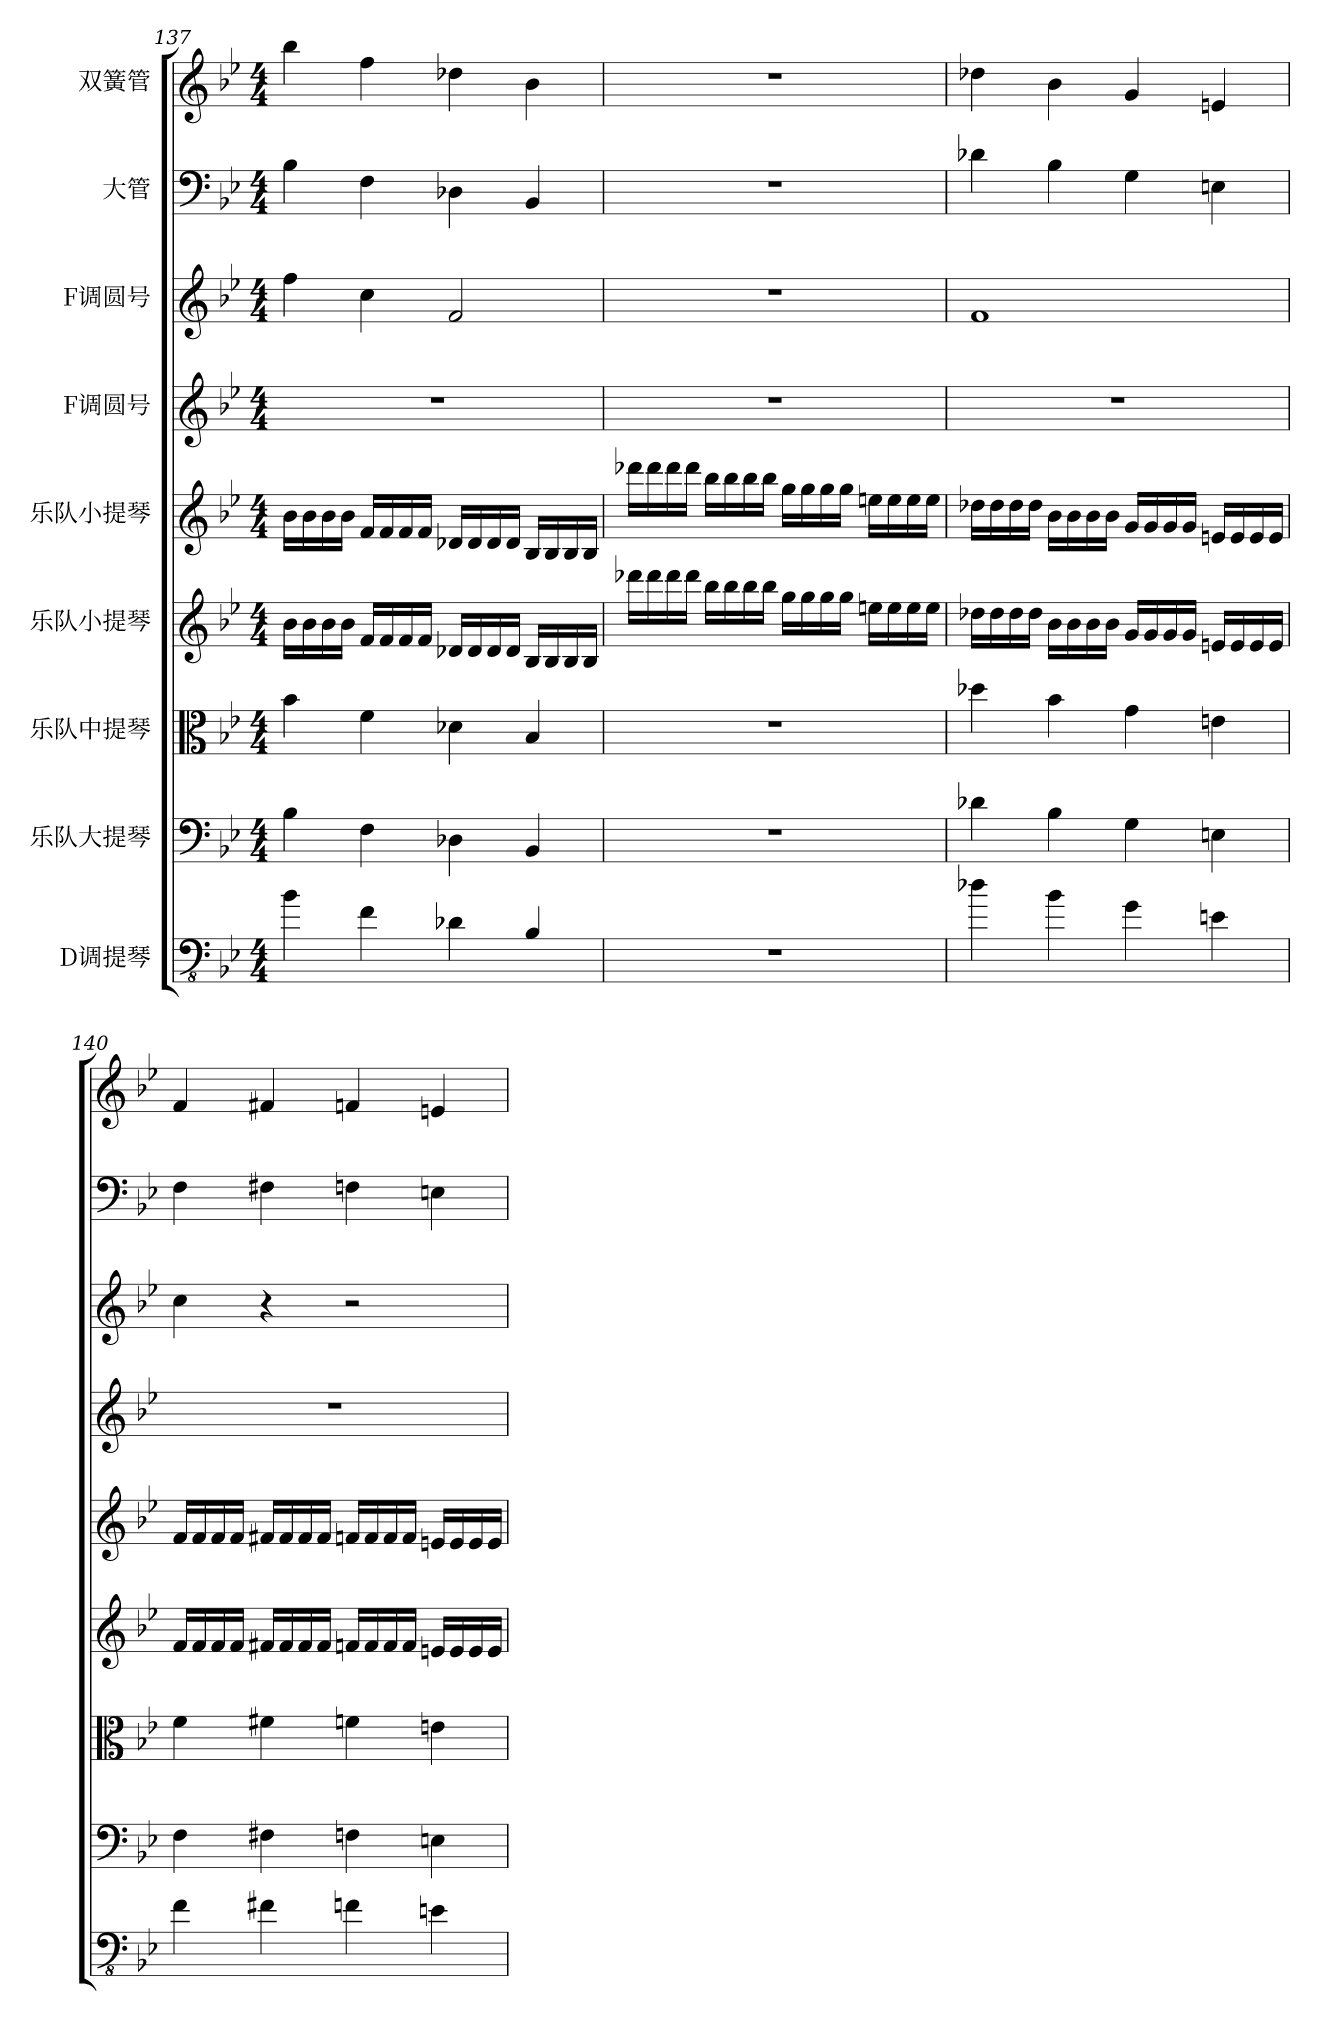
**kern	**kern	**kern	**kern	**kern	**kern	**kern	**kern	**kern
*part9	*part8	*part7	*part6	*part5	*part4	*part3	*part2	*part1
*staff9	*staff8	*staff7	*staff6	*staff5	*staff4	*staff3	*staff2	*staff1
*I"D调提琴	*I"乐队大提琴	*I"乐队中提琴	*I"乐队小提琴	*I"乐队小提琴	*I"F调圆号	*I"F调圆号	*I"大管	*I"双簧管
!!LO:PB:g=z
*clefFv4	*clefF4	*clefC3	*clefG2	*clefG2	*clefG2	*clefG2	*clefF4	*clefG2
*ITrd7c12	*	*	*	*	*ITrd4c7	*ITrd4c7	*	*
*k[b-e-]	*k[b-e-]	*k[b-e-]	*k[b-e-]	*k[b-e-]	*k[b-e-a-]	*k[b-e-a-]	*k[b-e-]	*k[b-e-]
*M4/4	*M4/4	*M4/4	*M4/4	*M4/4	*M4/4	*M4/4	*M4/4	*M4/4
=137	=137	=137	=137	=137	=137	=137	=137	=137
4BB-\	4B-\	4b-\	16b-\LL	16b-\LL	1r	4b-\	4B-\	4bb-\
.	.	.	16b-\	16b-\	.	.	.	.
.	.	.	16b-\	16b-\	.	.	.	.
.	.	.	16b-\JJ	16b-\JJ	.	.	.	.
4FF\	4F\	4f\	16f/LL	16f/LL	.	4f\	4F\	4ff\
.	.	.	16f/	16f/	.	.	.	.
.	.	.	16f/	16f/	.	.	.	.
.	.	.	16f/JJ	16f/JJ	.	.	.	.
4DD-X\	4D-X\	4d-X\	16d-X/LL	16d-X/LL	.	2B-/	4D-X\	4dd-X\
.	.	.	16d-/	16d-/	.	.	.	.
.	.	.	16d-/	16d-/	.	.	.	.
.	.	.	16d-/JJ	16d-/JJ	.	.	.	.
4BBB-/	4BB-/	4B-/	16B-/LL	16B-/LL	.	.	4BB-/	4b-\
.	.	.	16B-/	16B-/	.	.	.	.
.	.	.	16B-/	16B-/	.	.	.	.
.	.	.	16B-/JJ	16B-/JJ	.	.	.	.
=138	=138	=138	=138	=138	=138	=138	=138	=138
1r	1r	1r	16ddd-X\LL	16ddd-X\LL	1r	1r	1r	1r
.	.	.	16ddd-\	16ddd-\	.	.	.	.
.	.	.	16ddd-\	16ddd-\	.	.	.	.
.	.	.	16ddd-\JJ	16ddd-\JJ	.	.	.	.
.	.	.	16bb-\LL	16bb-\LL	.	.	.	.
.	.	.	16bb-\	16bb-\	.	.	.	.
.	.	.	16bb-\	16bb-\	.	.	.	.
.	.	.	16bb-\JJ	16bb-\JJ	.	.	.	.
.	.	.	16gg\LL	16gg\LL	.	.	.	.
.	.	.	16gg\	16gg\	.	.	.	.
.	.	.	16gg\	16gg\	.	.	.	.
.	.	.	16gg\JJ	16gg\JJ	.	.	.	.
.	.	.	16een\LL	16een\LL	.	.	.	.
.	.	.	16ee\	16ee\	.	.	.	.
.	.	.	16ee\	16ee\	.	.	.	.
.	.	.	16ee\JJ	16ee\JJ	.	.	.	.
!!LO:PB:g=z
=139	=139	=139	=139	=139	=139	=139	=139	=139
4D-X\	4d-X\	4dd-X\	16dd-X\LL	16dd-X\LL	1r	1B-	4d-X\	4dd-X\
.	.	.	16dd-\	16dd-\	.	.	.	.
.	.	.	16dd-\	16dd-\	.	.	.	.
.	.	.	16dd-\JJ	16dd-\JJ	.	.	.	.
4BB-\	4B-\	4b-\	16b-\LL	16b-\LL	.	.	4B-\	4b-\
.	.	.	16b-\	16b-\	.	.	.	.
.	.	.	16b-\	16b-\	.	.	.	.
.	.	.	16b-\JJ	16b-\JJ	.	.	.	.
4GG\	4G\	4g\	16g/LL	16g/LL	.	.	4G\	4g/
.	.	.	16g/	16g/	.	.	.	.
.	.	.	16g/	16g/	.	.	.	.
.	.	.	16g/JJ	16g/JJ	.	.	.	.
4EEn\	4En\	4en\	16en/LL	16en/LL	.	.	4En\	4en/
.	.	.	16e/	16e/	.	.	.	.
.	.	.	16e/	16e/	.	.	.	.
.	.	.	16e/JJ	16e/JJ	.	.	.	.
=140	=140	=140	=140	=140	=140	=140	=140	=140
4FF\	4F\	4f\	16f/LL	16f/LL	1r	4f\	4F\	4f/
.	.	.	16f/	16f/	.	.	.	.
.	.	.	16f/	16f/	.	.	.	.
.	.	.	16f/JJ	16f/JJ	.	.	.	.
4FF#X\	4F#X\	4f#X\	16f#X/LL	16f#X/LL	.	4r	4F#X\	4f#X/
.	.	.	16f#/	16f#/	.	.	.	.
.	.	.	16f#/	16f#/	.	.	.	.
.	.	.	16f#/JJ	16f#/JJ	.	.	.	.
4FFn\	4Fn\	4fn\	16fn/LL	16fn/LL	.	2r	4Fn\	4fn/
.	.	.	16f/	16f/	.	.	.	.
.	.	.	16f/	16f/	.	.	.	.
.	.	.	16f/JJ	16f/JJ	.	.	.	.
4EEn\	4En\	4en\	16en/LL	16en/LL	.	.	4En\	4en/
.	.	.	16e/	16e/	.	.	.	.
.	.	.	16e/	16e/	.	.	.	.
.	.	.	16e/JJ	16e/JJ	.	.	.	.
=	=	=	=	=	=	=	=	=
*-	*-	*-	*-	*-	*-	*-	*-	*-
